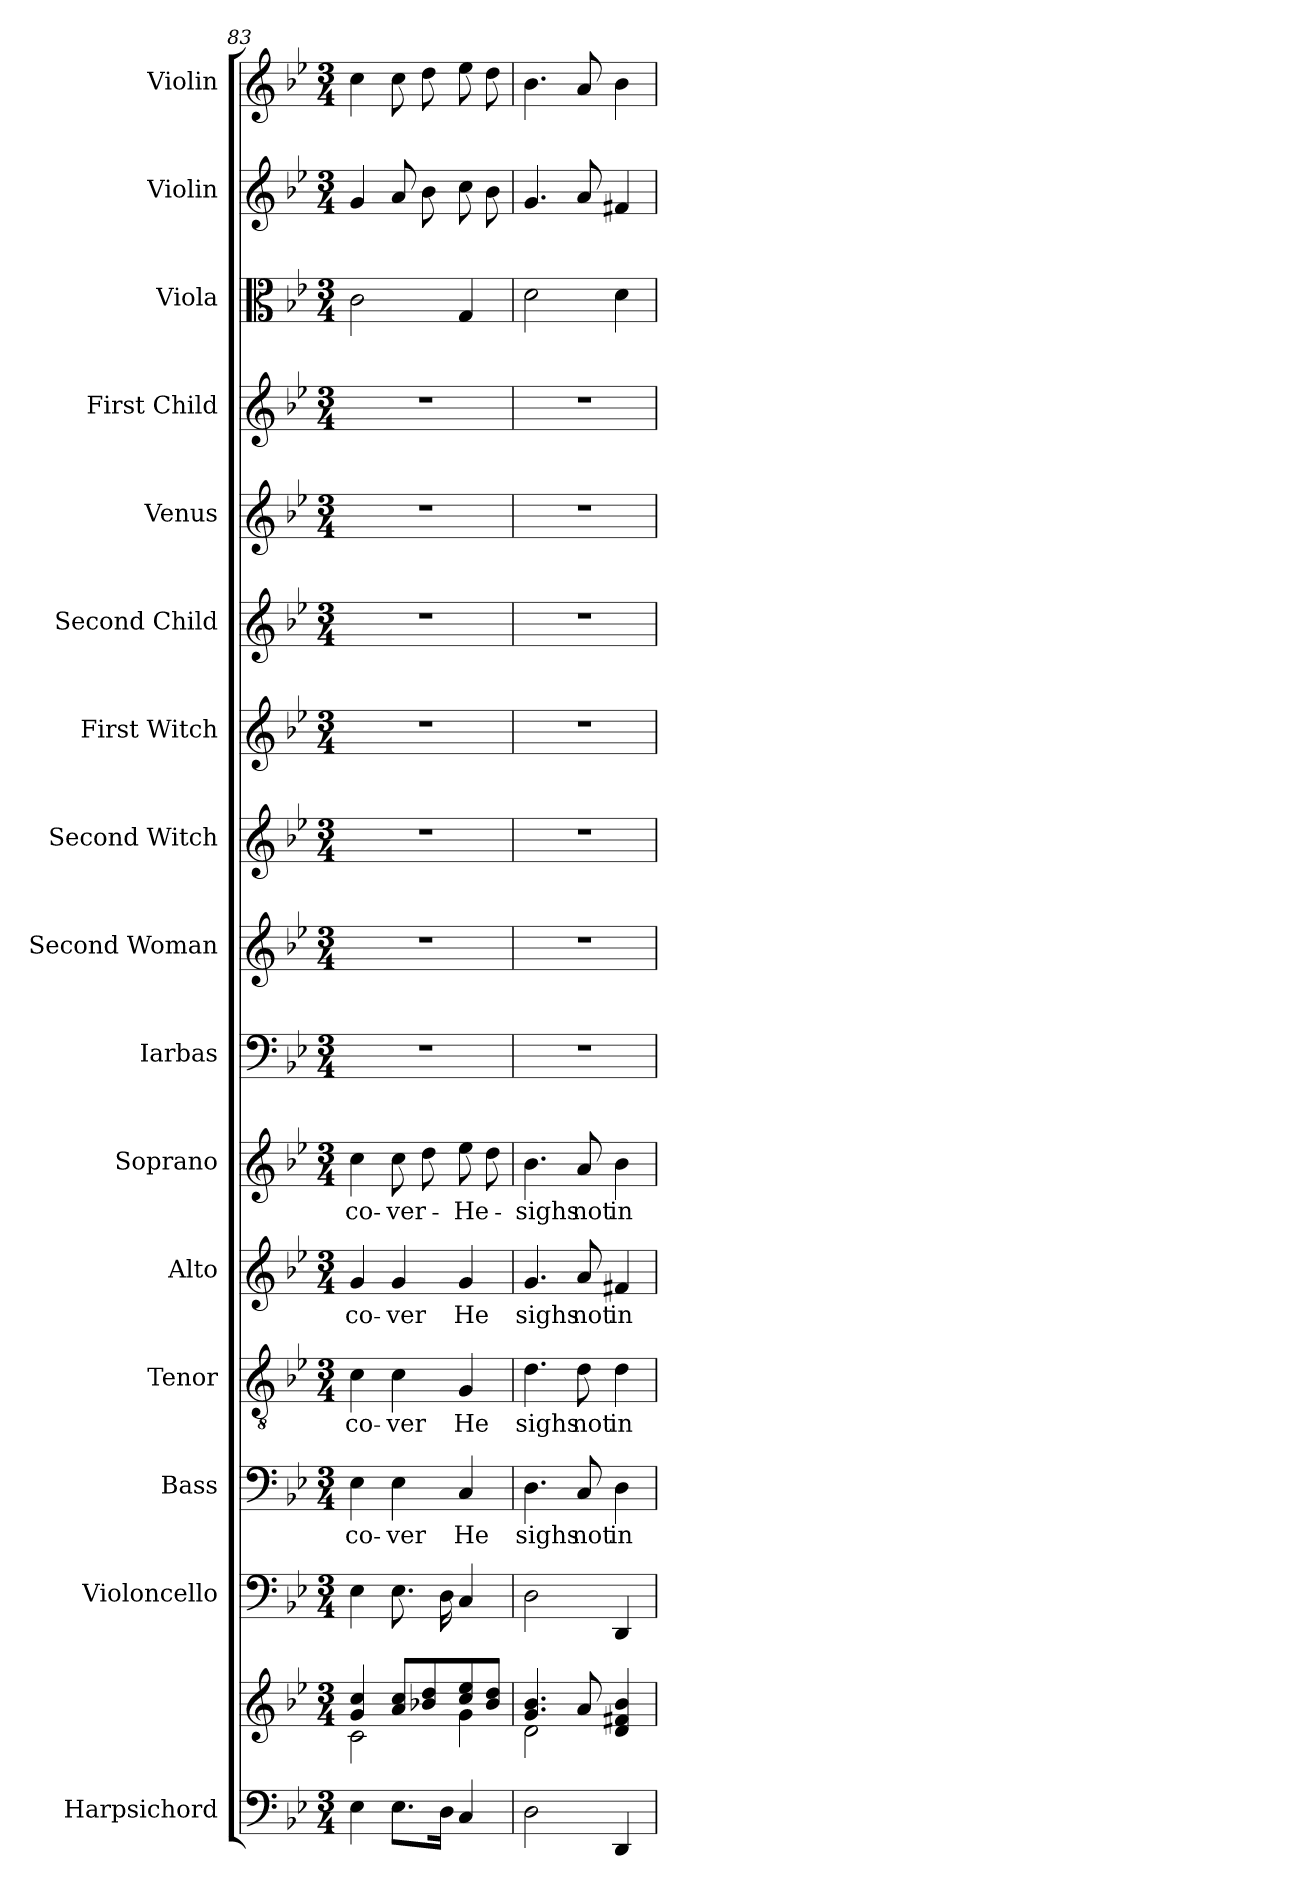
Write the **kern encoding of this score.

**kern	**kern	**kern	**kern	**text	**kern	**text	**kern	**text	**kern	**text	**kern	**kern	**kern	**kern	**kern	**kern	**kern	**kern	**kern	**kern
*part16	*part16	*part15	*part14	*part14	*part13	*part13	*part12	*part12	*part11	*part11	*part10	*part9	*part8	*part7	*part6	*part5	*part4	*part3	*part2	*part1
*staff17	*staff16	*staff15	*staff14	*staff14	*staff13	*staff13	*staff12	*staff12	*staff11	*staff11	*staff10	*staff9	*staff8	*staff7	*staff6	*staff5	*staff4	*staff3	*staff2	*staff1
*I"Harpsichord	*	*I"Violoncello	*I"Bass	*	*I"Tenor	*	*I"Alto	*	*I"Soprano	*	*I"Iarbas	*I"Second Woman	*I"Second Witch	*I"First Witch	*I"Second Child	*I"Venus	*I"First Child	*I"Viola	*I"Violin	*I"Violin
*I'Hch.	*	*I'Vc.	*I'B.	*	*I'T.	*	*I'A.	*	*I'S.	*	*I'I.	*I'2W	*I'W2.	*I'W1	*I'C2.	*I'V.	*I'C1	*I'Vla.	*I'Vln.	*I'Vln.
*clefF4	*clefG2	*clefF4	*clefF4	*	*clefGv2	*	*clefG2	*	*clefG2	*	*clefF4	*clefG2	*clefG2	*clefG2	*clefG2	*clefG2	*clefG2	*clefC3	*clefG2	*clefG2
*k[b-e-]	*k[b-e-]	*k[b-e-]	*k[b-e-]	*	*k[b-e-]	*	*k[b-e-]	*	*k[b-e-]	*	*k[b-e-]	*k[b-e-]	*k[b-e-]	*k[b-e-]	*k[b-e-]	*k[b-e-]	*k[b-e-]	*k[b-e-]	*k[b-e-]	*k[b-e-]
*M3/4	*M3/4	*M3/4	*M3/4	*	*M3/4	*	*M3/4	*	*M3/4	*	*M3/4	*M3/4	*M3/4	*M3/4	*M3/4	*M3/4	*M3/4	*M3/4	*M3/4	*M3/4
=83	=83	=83	=83	=83	=83	=83	=83	=83	=83	=83	=83	=83	=83	=83	=83	=83	=83	=83	=83	=83
*	*^	*	*	*	*	*	*	*	*	*	*	*	*	*	*	*	*	*	*	*
!	!	!	!	!	!LO:LY:b	!	!LO:LY:b	!	!LO:LY:b	!	!LO:LY:b	!	!	!	!	!	!	!	!	!	!
4E-\	4g/ 4cc/	2c\	4E-\	4E-\	-co-	4c\	-co-	4g/	-co-	4cc\	-co-	2.r	2.r	2.r	2.r	2.r	2.r	2.r	2c\	4g/	4cc\
!	!	!	!	!	!LO:LY:b	!	!LO:LY:b	!	!LO:LY:b	!	!LO:LY:b	!	!	!	!	!	!	!	!	!	!
8.E-\L	8a/ 8cc/L	.	8.E-\	4E-\	-ver	4c\	-ver	4g/	-ver	8cc\	-ver-	.	.	.	.	.	.	.	.	8a/	8cc\
.	8b-X/ 8dd/	.	.	.	.	.	.	.	.	8dd\	.	.	.	.	.	.	.	.	.	8b-\	8dd\
16D\Jk	.	.	16D\	.	.	.	.	.	.	.	.	.	.	.	.	.	.	.	.	.	.
!	!	!	!	!	!LO:LY:b	!	!LO:LY:b	!	!LO:LY:b	!	!LO:LY:b	!	!	!	!	!	!	!	!	!	!
4C/	8cc/ 8ee-/	4g\	4C/	4C/	He	4G/	He	4g/	He	8ee-\	-He-	.	.	.	.	.	.	.	4G/	8cc\	8ee-\
.	8b-/ 8dd/J	.	.	.	.	.	.	.	.	8dd\	.	.	.	.	.	.	.	.	.	8b-\	8dd\
=84	=84	=84	=84	=84	=84	=84	=84	=84	=84	=84	=84	=84	=84	=84	=84	=84	=84	=84	=84	=84	=84
!	!	!	!	!	!LO:LY:b	!	!LO:LY:b	!	!LO:LY:b	!	!LO:LY:b	!	!	!	!	!	!	!	!	!	!
2D\	4.g/ 4.b-/	2d\	2D\	4.D\	sighs	4.d\	sighs	4.g/	sighs	4.b-\	-sighs	2.r	2.r	2.r	2.r	2.r	2.r	2.r	2d\	4.g/	4.b-\
!	!	!	!	!	!LO:LY:b	!	!LO:LY:b	!	!LO:LY:b	!	!LO:LY:b	!	!	!	!	!	!	!	!	!	!
.	8a/	.	.	8C/	not	8d\	not	8a/	not	8a/	not	.	.	.	.	.	.	.	.	8a/	8a/
!	!	!	!	!	!LO:LY:b	!	!LO:LY:b	!	!LO:LY:b	!	!LO:LY:b	!	!	!	!	!	!	!	!	!	!
4DD/	4d/ 4f#X/ 4b-/	4ryy	4DD/	4D\	in	4d\	in	4f#X/	in	4b-\	in	.	.	.	.	.	.	.	4d\	4f#X/	4b-\
*	*v	*v	*	*	*	*	*	*	*	*	*	*	*	*	*	*	*	*	*	*	*
=	=	=	=	=	=	=	=	=	=	=	=	=	=	=	=	=	=	=	=	=
*-	*-	*-	*-	*-	*-	*-	*-	*-	*-	*-	*-	*-	*-	*-	*-	*-	*-	*-	*-	*-
